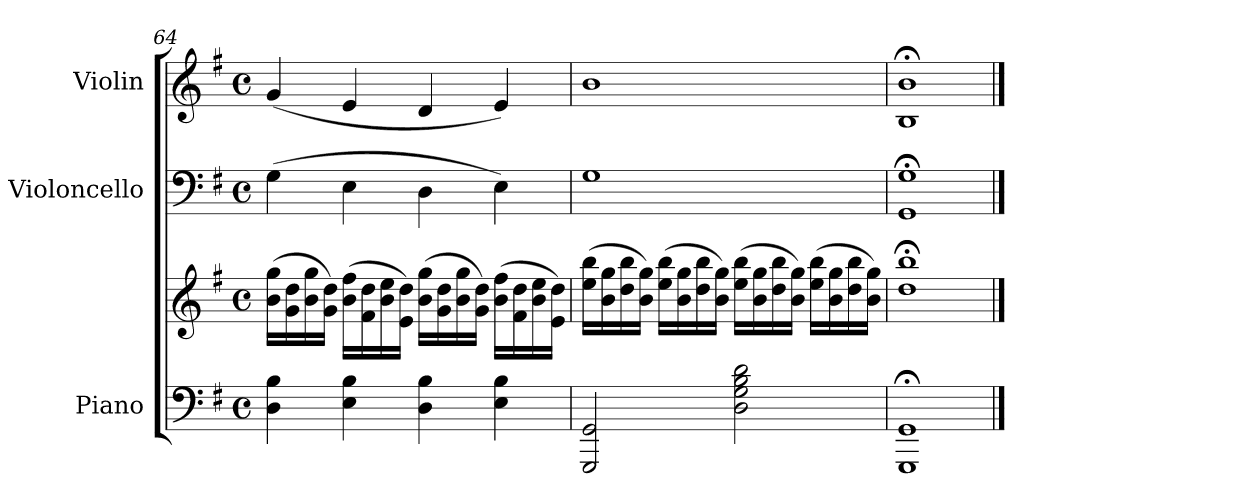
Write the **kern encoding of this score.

**kern	**kern	**kern	**kern
*part3	*part3	*part2	*part1
*staff4	*staff3	*staff2	*staff1
*I"Piano	*	*I"Violoncello	*I"Violin
*I'Pno.	*	*I'Vc.	*I'Vln.
*clefF4	*clefG2	*clefF4	*clefG2
*k[f#]	*k[f#]	*k[f#]	*k[f#]
*M4/4	*M4/4	*M4/4	*M4/4
*met(c)	*met(c)	*met(c)	*met(c)
=64	=64	=64	=64
4D\ 4B\	(>16b\ 16gg\LL	(>4G\	(<4g/
.	16g\ 16dd\	.	.
.	16b\ 16gg\	.	.
.	16g\ 16dd\JJ)	.	.
4E\ 4B\	(>16b\ 16ff#\LL	4E\	4e/
.	16f#\ 16dd\	.	.
.	16b\ 16ee\	.	.
.	16e\ 16dd\JJ)	.	.
4D\ 4B\	(>16b\ 16gg\LL	4D\	4d/
.	16g\ 16dd\	.	.
.	16b\ 16gg\	.	.
.	16g\ 16dd\JJ)	.	.
4E\ 4B\	(>16b\ 16ff#\LL	4E\)	4e/)
.	16f#\ 16dd\	.	.
.	16b\ 16ee\	.	.
.	16e\ 16dd\JJ)	.	.
=65	=65	=65	=65
2GGG/ 2GG/	(>16ee\ 16bb\LL	1G	1b
.	16b\ 16gg\	.	.
.	16dd\ 16bb\	.	.
.	16b\ 16gg\JJ)	.	.
.	(>16ee\ 16bb\LL	.	.
.	16b\ 16gg\	.	.
.	16dd\ 16bb\	.	.
.	16b\ 16gg\JJ)	.	.
2D\ 2G\ 2B\ 2d\	(>16ee\ 16bb\LL	.	.
.	16b\ 16gg\	.	.
.	16dd\ 16bb\	.	.
.	16b\ 16gg\JJ)	.	.
.	(>16ee\ 16bb\LL	.	.
.	16b\ 16gg\	.	.
.	16dd\ 16bb\	.	.
.	16b\ 16gg\JJ)	.	.
=66	=66	=66	=66
1GGG;< 1GG;<	1dd;< 1bb;<	1GG;< 1G;<	1B;< 1b;<
==	==	==	==
*-	*-	*-	*-
